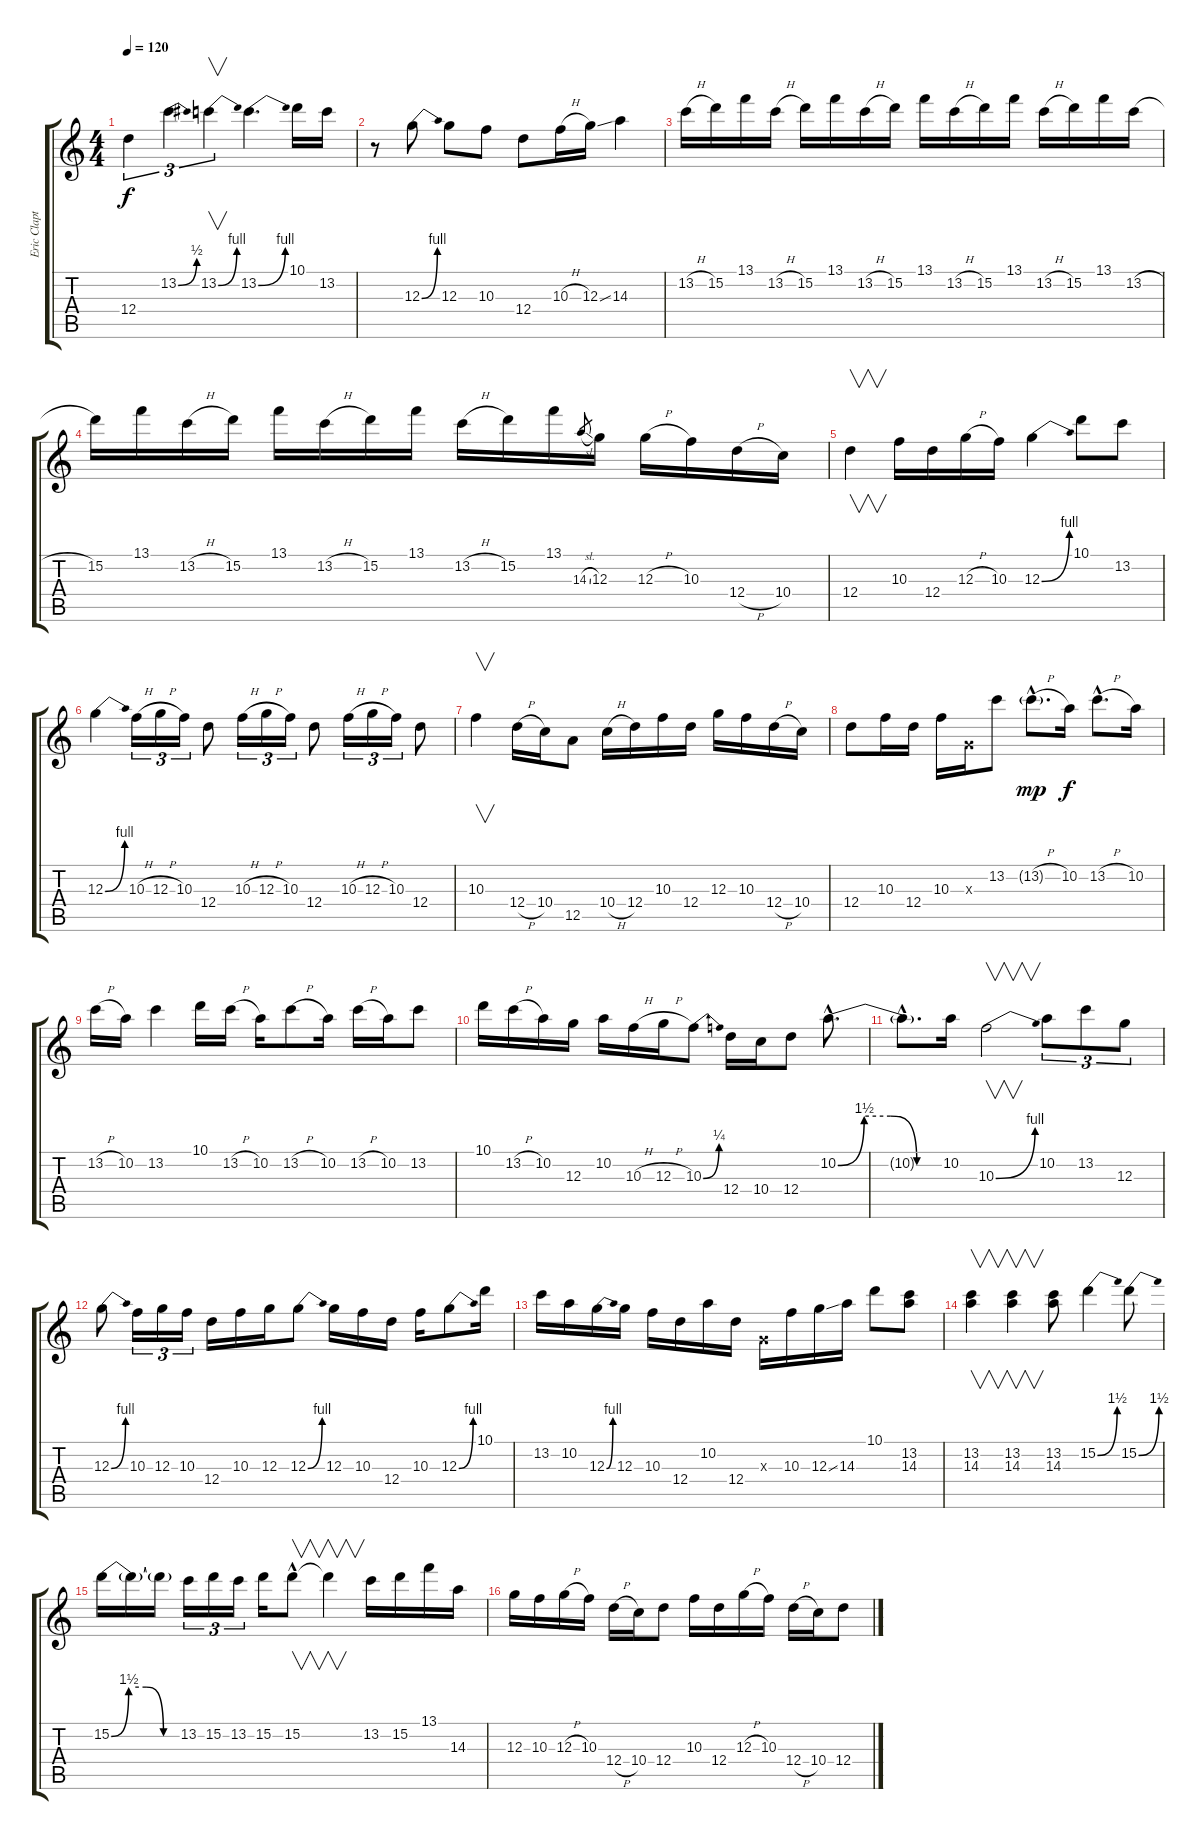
\track ("Eric Clapton" "Eric Clapt") {instrument distortionguitar}
\staff {score tabs}
\tuning (E4 B3 G3 D3 A2 E2) {hide}
\ts (4 4)
\tempo 120
\clef g2
\ks c
12.4.4{tu (3 2) dy f} 13.2{be (bend 0 0 60 2)}.4{tu (3 2)} 13.2{be (bend 0 0 60 4)}.4{v tu (3 2)} 13.2{be (bend 0 0 60 4)}.4{d} 10.1.16 13.2.16 |
r.8 12.3{be (bend 0 0 60 4)}.8 12.3.8 10.3.8 12.4.8 10.3{h}.16 12.3{ss}.16 14.3.4 |
13.2{h}.16 15.2.16 13.1.16 13.2{h}.16 15.2.16 13.1.16 13.2{h}.16 15.2.16 13.1.16 13.2{h}.16 15.2.16 13.1.16 13.2{h}.16 15.2.16 13.1.16 13.2{h}.16 |
15.2.16 13.1.16 13.2{h}.16 15.2.16 13.1.16 13.2{h}.16 15.2.16 13.1.16 13.2{h}.16 15.2.16 13.1.16 14.3{sl}.8{gr} 12.3.16 12.3{h}.16 10.3.16 12.4{h}.16 10.4.16 |
12.4.4{v} 10.3.16 12.4.16 12.3{h}.16 10.3.16 12.3{be (bend 0 0 60 4)}.4 10.1.8 13.2.8 |
12.3{be (bend 0 0 60 4)}.4 10.3{h}.16{tu (3 2)} 12.3{h}.16{tu (3 2)} 10.3.16{tu (3 2)} 12.4.8 10.3{h}.16{tu (3 2)} 12.3{h}.16{tu (3 2)} 10.3.16{tu (3 2)} 12.4.8 10.3{h}.16{tu (3 2)} 12.3{h}.16{tu (3 2)} 10.3.16{tu (3 2)} 12.4.8 |
10.3.4{v} 12.4{h}.16 10.4.16 12.5.8 10.4{h}.16 12.4.16 10.3.16 12.4.16 12.3.16 10.3.16 12.4{h}.16 10.4.16 |
12.4.8 10.3.16 12.4.16 10.3.16 0.3{x}.16 13.2.8 13.2{h g hac}.8{d dy mp} 10.2.16{dy f} 13.2{h hac}.8{d} 10.2.16 |
13.2{h}.16 10.2.16 13.2.4 10.1.16 13.2{h}.16 10.2.16 13.2{h}.8 10.2.16 13.2{h}.16 10.2.16 13.2.8 |
10.1.16 13.2{h}.16 10.2.16 12.3.16 10.2.16 10.3{h}.16 12.3{h}.16 10.3{be (bend 0 0 60 1)}.8 12.4.16 10.4.16 12.4.8 10.2{be (custom 0 0 15 6 30 6 45 0 60 0) hac}.8{d} |
10.2{hac t}.8{d} 10.2.16 10.3{be (bend 0 0 60 4)}.2{v} 10.2.8{tu (3 2)} 13.2.8{tu (3 2)} 12.3.8{tu (3 2)} |
12.3{be (bend 0 0 60 4)}.8 10.3.16{tu (3 2)} 12.3.16{tu (3 2)} 10.3.16{tu (3 2)} 12.4.16 10.3.16 12.3.16 12.3{be (bend 0 0 60 4)}.8 12.3.16 10.3.16 12.4.16 10.3.16 12.3{be (bend 0 0 60 4)}.8 10.1.16 |
13.2.16 10.2.16 12.3{be (bend 0 0 60 4)}.16 12.3.16 10.3.16 12.4.16 10.2.16 12.4.16 0.3{x}.16 10.3.16 12.3{ss}.16 14.3.16 10.1.8 (13.2 14.3).8 |
(13.2 14.3).4{v} (13.2 14.3).4{v} (13.2 14.3).8 15.2{be (bend 0 0 60 6)}.4 15.2{be (bend 0 0 60 6)}.8 |
15.2{be (custom 0 0 15 6 30 6 45 0 60 0)}.16 15.2{t}.16 15.2{t}.16 13.2.16{tu (3 2)} 15.2.16{tu (3 2)} 13.2.16{tu (3 2)} 15.2.16 15.2{hac}.8{v} 15.2{t}.4{v} 13.2.16 15.2.16 13.1.16 14.3.16 |
12.3.16 10.3.16 12.3{h}.16 10.3.16 12.4{h}.16 10.4.16 12.4.8 10.3.16 12.4.16 12.3{h}.16 10.3.16 12.4{h}.16 10.4.16 12.4.8
